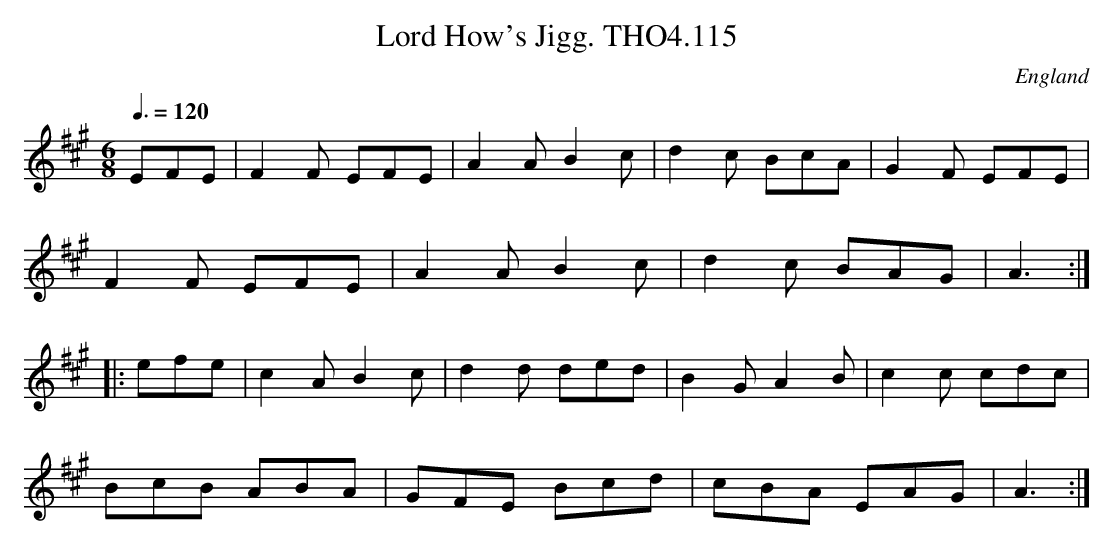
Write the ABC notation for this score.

X:1
T:Lord How's Jigg. THO4.115
O:England
M:6/8
L:1/8
Q:3/8=120
K:A major
EFE|F2 F EFE|A2 A B2 c|d2 c BcA|G2 F EFE|
F2 F EFE|A2 A B2 c|d2 c BAG|A3:|
|:efe|c2 A B2 c|d2 d ded|B2 G A2B|c2 c cdc|
BcB ABA|GFE Bcd|cBA EAG|A3:|
